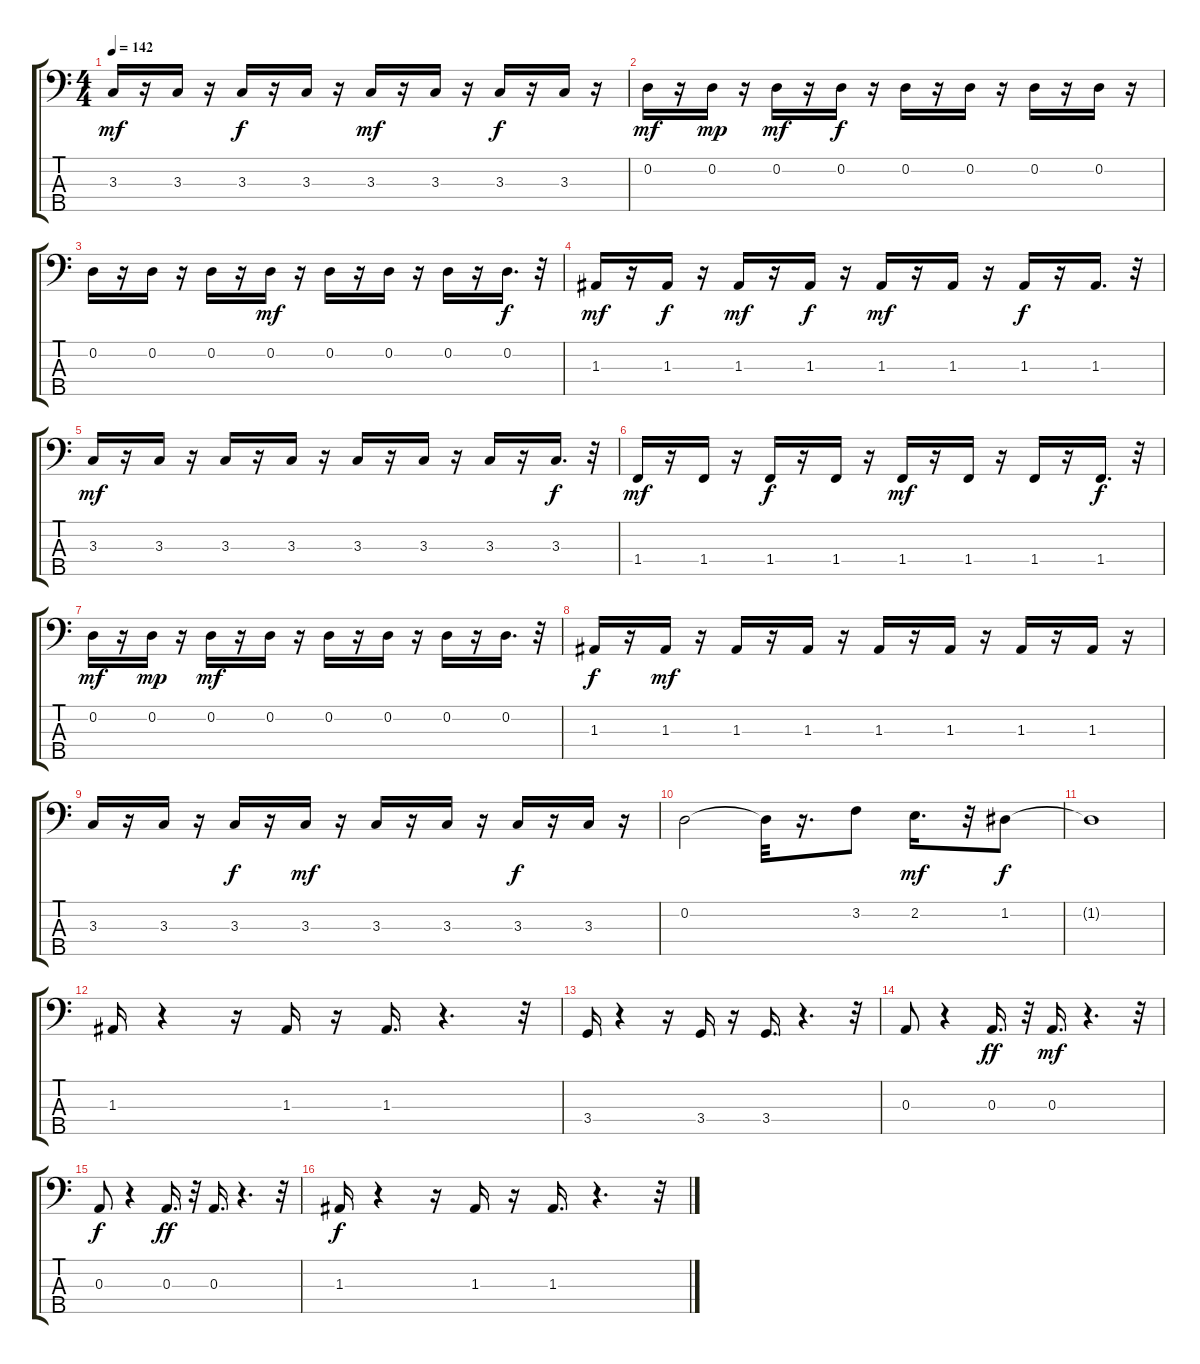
\track "" {instrument electricbasspick}
\staff {score tabs}
\tuning (G2 D2 A1 E1 B0) {hide}
\ts (4 4)
\tempo 142
\clef f4
\ks c
3.3.16{dy mf} r.16 3.3.16 r.16 3.3.16{dy f} r.16 3.3.16 r.16 3.3.16{dy mf} r.16 3.3.16 r.16 3.3.16{dy f} r.16 3.3.16 r.16 |
0.2.16{dy mf} r.16 0.2.16{dy mp} r.16 0.2.16{dy mf} r.16 0.2.16{dy f} r.16 0.2.16 r.16 0.2.16 r.16 0.2.16 r.16 0.2.16 r.16 |
0.2.16 r.16 0.2.16 r.16 0.2.16 r.16 0.2.16{dy mf} r.16 0.2.16 r.16 0.2.16 r.16 0.2.16 r.16 0.2.16{d dy f} r.32 |
1.3.16{dy mf} r.16 1.3.16{dy f} r.16 1.3.16{dy mf} r.16 1.3.16{dy f} r.16 1.3.16{dy mf} r.16 1.3.16 r.16 1.3.16{dy f} r.16 1.3.16{d} r.32 |
3.3.16{dy mf} r.16 3.3.16 r.16 3.3.16 r.16 3.3.16 r.16 3.3.16 r.16 3.3.16 r.16 3.3.16 r.16 3.3.16{d dy f} r.32 |
1.4.16{dy mf} r.16 1.4.16 r.16 1.4.16{dy f} r.16 1.4.16 r.16 1.4.16{dy mf} r.16 1.4.16 r.16 1.4.16 r.16 1.4.16{d dy f} r.32 |
0.2.16{dy mf} r.16 0.2.16{dy mp} r.16 0.2.16{dy mf} r.16 0.2.16 r.16 0.2.16 r.16 0.2.16 r.16 0.2.16 r.16 0.2.16{d} r.32 |
1.3.16{dy f} r.16 1.3.16{dy mf} r.16 1.3.16 r.16 1.3.16 r.16 1.3.16 r.16 1.3.16 r.16 1.3.16 r.16 1.3.16 r.16 |
3.3.16 r.16 3.3.16 r.16 3.3.16{dy f} r.16 3.3.16{dy mf} r.16 3.3.16 r.16 3.3.16 r.16 3.3.16{dy f} r.16 3.3.16 r.16 |
0.2.2 0.2{t}.32 r.16{d} 3.2.8 2.2.16{d dy mf} r.32 1.2.8{dy f} |
1.2{t}.1 |
1.3.16 r.4 r.16 1.3.16 r.16 1.3.16{d} r.4{d} r.32 |
3.4.16 r.4 r.16 3.4.16 r.16 3.4.16{d} r.4{d} r.32 |
0.3.8 r.4 0.3.16{d dy ff} r.32 0.3.16{d dy mf} r.4{d} r.32 |
0.3.8{dy f} r.4 0.3.16{d dy ff} r.32 0.3.16{d} r.4{d} r.32 |
1.3.16{dy f} r.4 r.16 1.3.16 r.16 1.3.16{d} r.4{d} r.32
